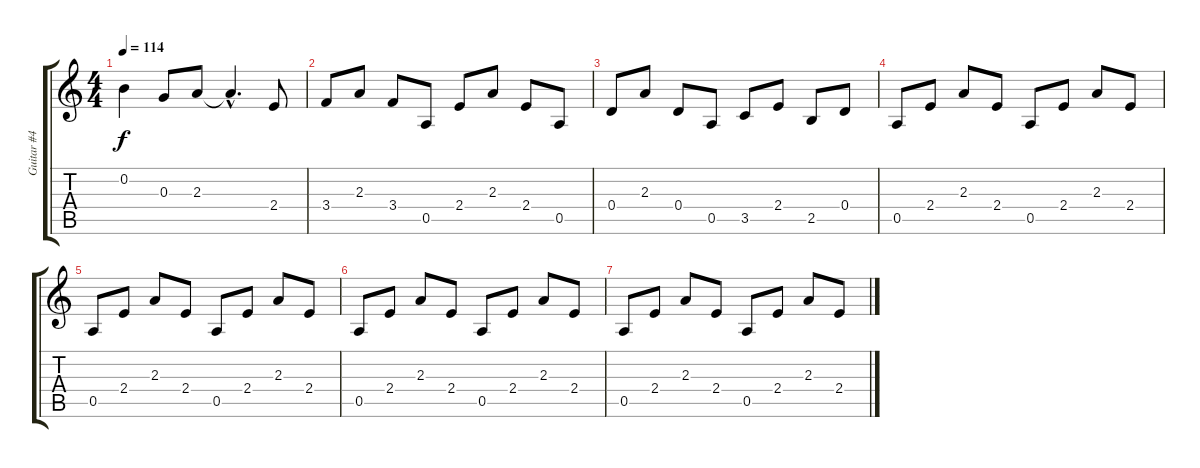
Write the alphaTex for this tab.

\track ("Guitar #4" "Guitar #4") {instrument acousticguitarsteel}
\staff {score tabs}
\tuning (E4 B3 G3 D3 A2 E2) {hide}
\ts (4 4)
\tempo 114
\clef g2
\ks c
0.2.4{dy f} 0.3.8 2.3.8 2.3{hac t}.4{d} 2.4.8 |
3.4.8 2.3.8 3.4.8 0.5.8 2.4.8 2.3.8 2.4.8 0.5.8 |
0.4.8 2.3.8 0.4.8 0.5.8 3.5.8 2.4.8 2.5.8 0.4.8 |
0.5.8 2.4.8 2.3.8 2.4.8 0.5.8 2.4.8 2.3.8 2.4.8 |
0.5.8 2.4.8 2.3.8 2.4.8 0.5.8 2.4.8 2.3.8 2.4.8 |
0.5.8 2.4.8 2.3.8 2.4.8 0.5.8 2.4.8 2.3.8 2.4.8 |
0.5.8 2.4.8 2.3.8 2.4.8 0.5.8 2.4.8 2.3.8 2.4.8
